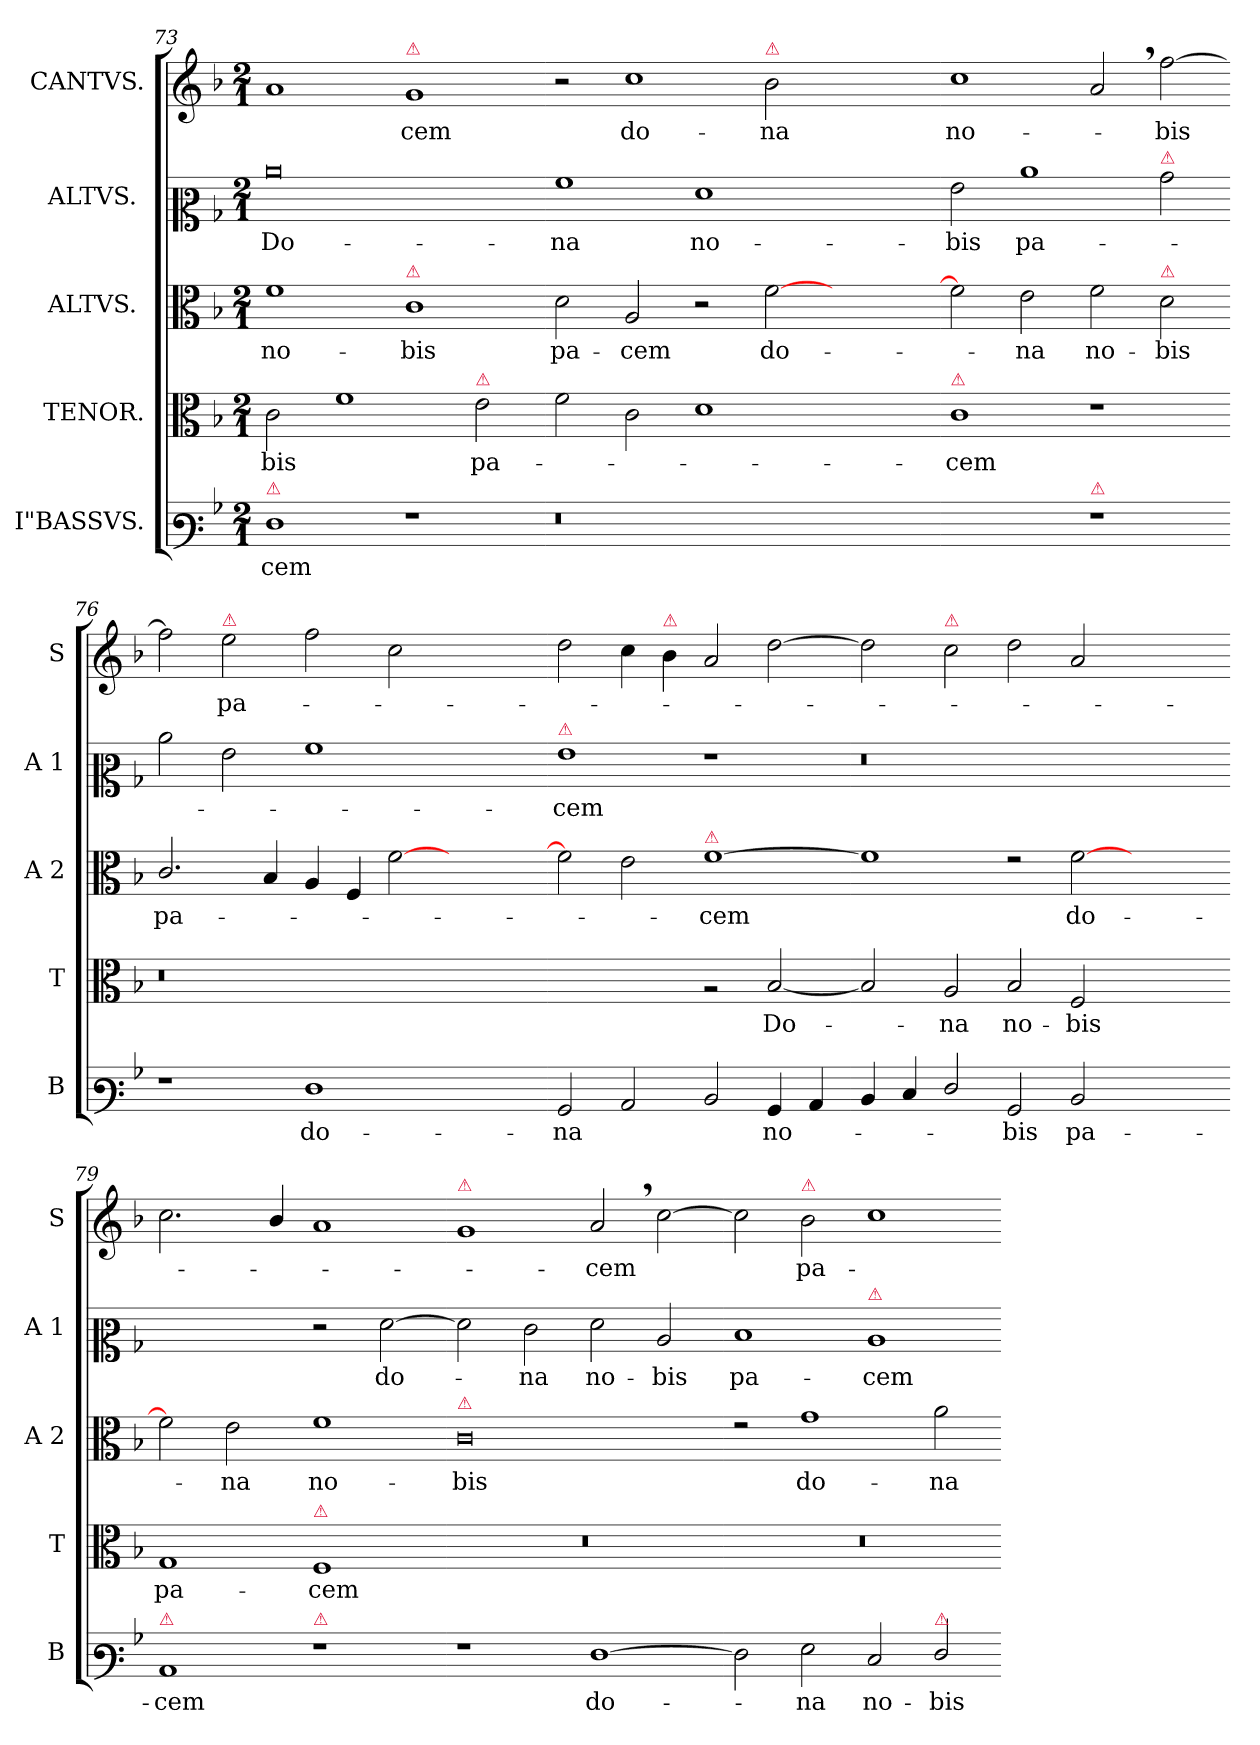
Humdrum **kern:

**kern	**text	**kern	**text	**kern	**text	**kern	**text	**kern	**text
*part5	*part5	*part4	*part4	*part3	*part3	*part2	*part2	*part1	*part1
*staff5	*staff5	*staff4	*staff4	*staff3	*staff3	*staff2	*staff2	*staff1	*staff1
*I"I"BASSVS.	*	*I"TENOR.	*	*I"ALTVS. [2]	*	*I"ALTVS. [1]	*	*I"CANTVS.	*
*I'B	*	*I'T	*	*I'A 2	*	*I'A 1	*	*I'S	*
*clefF3	*	*clefC3	*	*clefC3	*	*clefC2	*	*clefG2	*
*k[b-]	*	*k[b-]	*	*k[b-]	*	*k[b-]	*	*k[b-]	*
*M2/1	*	*M2/1	*	*M2/1	*	*M2/1	*	*M2/1	*
=73	=73	=73	=73	=73	=73	=73	=73	=73	=73
!LO:TX:a:color=crimson:t=⚠	!	!	!	!	!	!	!	!	!
!	!LO:LY:i	!	!	!	!	!	!LO:LY:i	!	!
1F	-cem	2c\	-bis	1f	no-	0cc	Do-	1a	.
.	.	1f	.	.	.	.	.	.	.
!	!	!	!	!	!	!	!	!LO:TX:a:color=crimson:t=⚠	!
!	!	!	!	!LO:TX:a:color=crimson:t=⚠	!	!	!	!	!
1r	.	.	.	1c	-bis	.	.	1g	-cem
!	!	!LO:TX:a:color=crimson:t=⚠	!	!	!	!	!	!	!
.	.	2e\	pa-	.	.	.	.	.	.
=74-	=74-	=74-	=74-	=74-	=74-	=74-	=74-	=74-	=74-
!	!	!	!	!	!	!	!LO:LY:i	!	!
0.r	.	2f\	.	2d\	pa-	1a	-na	2r	.
.	.	2c\	.	2A/	-cem	.	.	1cc	do-
!	!	!	!	!	!	!	!LO:LY:i	!	!
.	.	1d	.	2r	.	1f	no-	.	.
!	!	!	!	!	!	!	!	!LO:TX:a:color=crimson:t=⚠	!
!	!	!	!	!	!LO:LY:i	!	!	!	!
.	.	.	.	[2f\	do-	.	.	2b-\	-na
.	.	1ryy	.	1ryy	.	1ryy	.	1ryy	.
=75-	=75-	=75-	=75-	=75-	=75-	=75-	=75-	=75-	=75-
!	!	!LO:TX:a:color=crimson:t=⚠	!	!	!	!	!	!	!
!	!	!	!	!	!	!	!LO:LY:i	!	!
1ryy	.	1c	-cem	2f\]	.	2g\	-bis	1cc	no-
!	!	!	!	!	!LO:LY:i	!	!LO:LY:i	!	!
.	.	.	.	2e\	-na	1cc	pa-	.	.
!LO:TX:a:color=crimson:t=⚠	!	!	!	!	!	!	!	!	!
!	!	!	!	!	!LO:LY:i	!	!	!	!
1r	.	1r	.	2f\	no-	.	.	2a,/	.
!	!	!	!	!	!	!LO:TX:a:color=crimson:t=⚠	!	!	!
!	!	!	!	!LO:TX:a:color=crimson:t=⚠	!	!	!	!	!
!	!	!	!	!	!LO:LY:i	!	!	!	!
.	.	.	.	2d\	-bis	2b-\	.	[2ff\	-bis
=76-	=76-	=76-	=76-	=76-	=76-	=76-	=76-	=76-	=76-
!	!	!	!	!	!LO:LY:i	!	!	!	!
1r	.	0.r	.	2.c/	pa-	2cc\	.	2ff\]	.
!	!	!	!	!	!	!	!	!LO:TX:a:color=crimson:t=⚠	!
.	.	.	.	.	.	2g\	.	2ee\	pa-
.	.	.	.	4B-/	.	.	.	.	.
1F	do-	.	.	4A/	.	1a	.	2ff\	.
.	.	.	.	4F/	.	.	.	.	.
.	.	.	.	[2f\	.	.	.	2cc\	.
1ryy	.	.	.	1ryy	.	1ryy	.	1ryy	.
=77-	=77-	=77-	=77-	=77-	=77-	=77-	=77-	=77-	=77-
!	!	!	!	!	!	!LO:TX:a:color=crimson:t=⚠	!	!	!
!	!	!	!	!	!	!	!LO:LY:i	!	!
2BB-/	-na	1ryy	.	2f\]	.	1g	-cem	2dd\	.
2C/	.	.	.	2e\	.	.	.	4cc\	.
!	!	!	!	!	!	!	!	!LO:TX:a:color=crimson:t=⚠	!
.	.	.	.	.	.	.	.	4b-\	.
!	!	!	!	!LO:TX:a:color=crimson:t=⚠	!	!	!	!	!
!	!	!	!	!	!LO:LY:i	!	!	!	!
2D/	.	2rA	.	[1f	-cem	1r	.	2a/	.
!	!	!	!LO:LY:i	!	!	!	!	!	!
4BB-/	no-	[2B-/	Do-	.	.	.	.	[2dd\	.
4C/	.	.	.	.	.	.	.	.	.
=78-	=78-	=78-	=78-	=78-	=78-	=78-	=78-	=78-	=78-
4D/	.	2B-/]	.	1f]	.	0.r	.	2dd\]	.
4E/	.	.	.	.	.	.	.	.	.
!	!	!	!	!	!	!	!	!LO:TX:a:color=crimson:t=⚠	!
!	!	!	!LO:LY:i	!	!	!	!	!	!
2F/	.	2A/	-na	.	.	.	.	2cc\	.
!	!	!	!LO:LY:i	!	!	!	!	!	!
2BB-/	-bis	2B-/	no-	2re	.	.	.	2dd\	.
!	!	!	!LO:LY:i	!	!	!	!	!	!
2D/	pa-	2F/	-bis	[2f\	do-	.	.	2a/	.
1ryy	.	1ryy	.	1ryy	.	.	.	1ryy	.
=79-	=79-	=79-	=79-	=79-	=79-	=79-	=79-	=79-	=79-
!LO:TX:a:color=crimson:t=⚠	!	!	!	!	!	!	!	!	!
!	!	!	!LO:LY:i	!	!	!	!	!	!
1C	-cem	1G	pa-	2f\]	.	1ryy	.	2.cc\	.
.	.	.	.	2e\	-na	.	.	.	.
.	.	.	.	.	.	.	.	4b-/	.
!	!	!LO:TX:a:color=crimson:t=⚠	!	!	!	!	!	!	!
!LO:TX:a:color=crimson:t=⚠	!	!	!	!	!	!	!	!	!
!	!	!	!LO:LY:i	!	!	!	!	!	!
1r	.	1F	-cem	1f	no-	2r	.	1a	.
.	.	.	.	.	.	[2f\	do-	.	.
=80-	=80-	=80-	=80-	=80-	=80-	=80-	=80-	=80-	=80-
!	!	!	!	!	!	!	!	!LO:TX:a:color=crimson:t=⚠	!
!	!	!	!	!LO:TX:a:color=crimson:t=⚠	!	!	!	!	!
1r	.	0r	.	0c	-bis	2f\]	.	1g	.
.	.	.	.	.	.	2e\	-na	.	.
[1F	do-	.	.	.	.	2f\	no-	2a,/	-cem
.	.	.	.	.	.	2c/	-bis	[2cc\	.
=81-	=81-	=81-	=81-	=81-	=81-	=81-	=81-	=81-	=81-
2F]	.	0r	.	2re	.	1d	pa-	2cc\]	.
!	!	!	!	!	!	!	!	!LO:TX:a:color=crimson:t=⚠	!
!	!	!	!	!	!LO:LY:i	!	!	!	!
2G\	-na	.	.	1g	do-	.	.	2b-\	pa-
!	!	!	!	!	!	!LO:TX:a:color=crimson:t=⚠	!	!	!
2E/	no-	.	.	.	.	1c	-cem	1cc	.
!LO:TX:a:color=crimson:t=⚠	!	!	!	!	!	!	!	!	!
!	!	!	!	!	!LO:LY:i	!	!	!	!
2F/	-bis	.	.	2a\	-na	.	.	.	.
=-	=-	=-	=-	=-	=-	=-	=-	=-	=-
*-	*-	*-	*-	*-	*-	*-	*-	*-	*-
